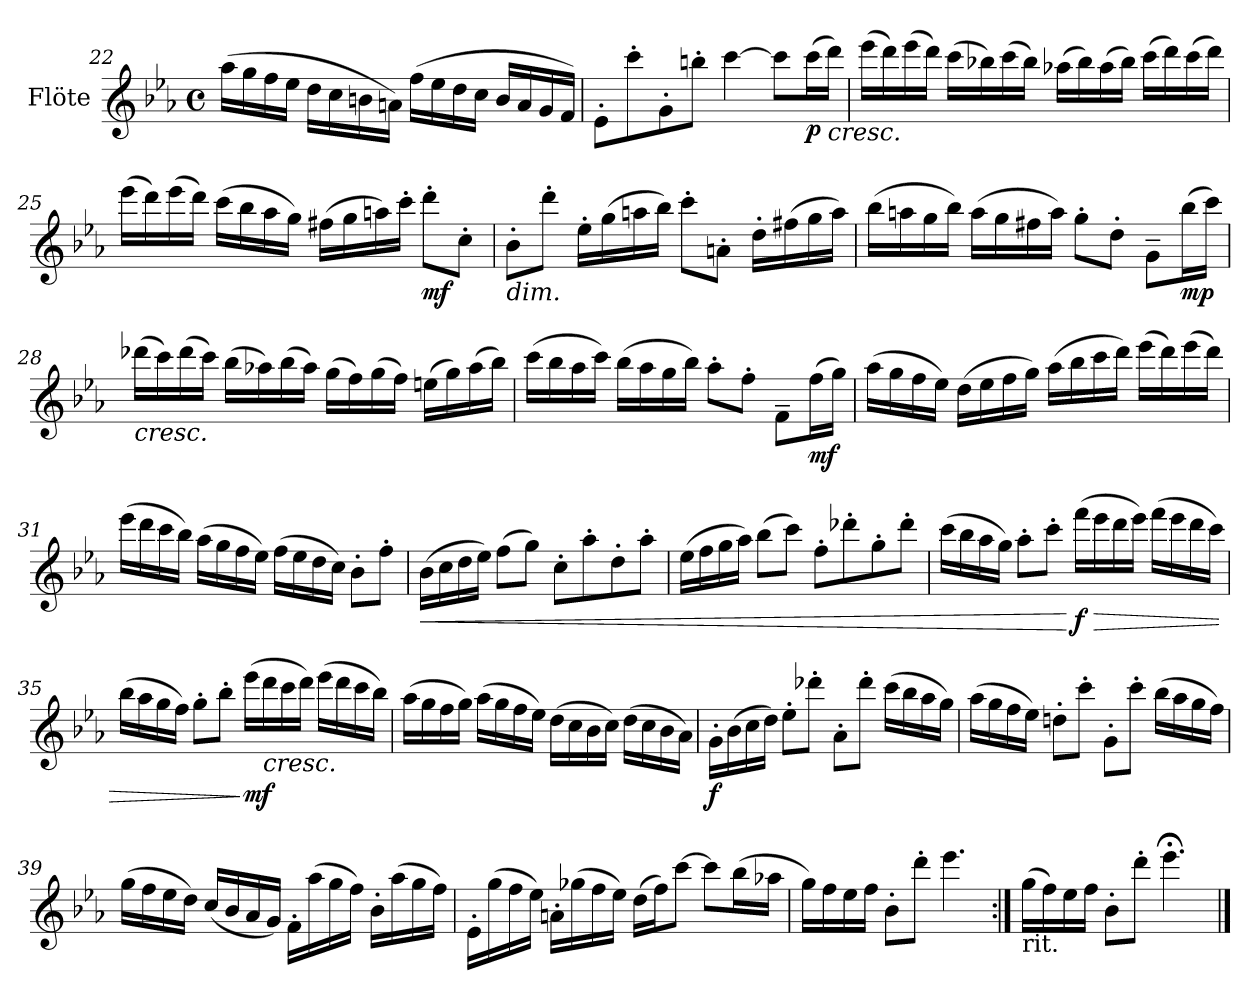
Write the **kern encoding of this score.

**kern	**dynam
*part1	*part1
*staff1	*staff1
*I"Flöte	*
*I'Fl.	*
!!LO:LB:g=z
*clefG2	*
*k[b-e-a-]	*
*M4/4	*
*met(c)	*
=22	=22
(>16aa-\LL	.
16gg\	.
16ff\	.
16ee-\JJ	.
16dd\LL	.
16cc\	.
16bn\	.
16an\JJ)	.
(>16ff\LL	.
16ee-\	.
16dd\	.
16cc\JJ	.
16b/LL	.
16a/	.
16g/	.
16f/JJ)	.
=23	=23
8e-'\L	.
8ccc'\	.
8g'\	.
8bbn'\J	.
[4ccc\	.
8ccc\L]	.
!	!LO:DY:b
(>16ccc\L	p
!LO:TX:b:i:t=cresc.	!
16ddd\JJ)	.
!!LO:LB:g=z
=24	=24
(>16eee-\LL	.
16ddd\)	.
(>16eee-\	.
16ddd\JJ)	.
(>16ccc\LL	.
16bb-X\)	.
(>16ccc\	.
16bb-\JJ)	.
(>16aa-X\LL	.
16bb-\)	.
(>16aa-\	.
16bb-\JJ)	.
(>16ccc\LL	.
16ddd\)	.
(>16ccc\	.
16ddd\JJ)	.
=25	=25
(>16eee-\LL	.
16ddd\)	.
(>16eee-\	.
16ddd\JJ)	.
(>16ccc\LL	.
16bb-\	.
16aa-\	.
16gg\JJ)	.
(>16ff#X\LL	.
16gg\	.
16aan\)	.
16ccc'\JJ	.
!	!LO:DY:b
8ddd'\L	mf
8cc'\J	.
!!LO:LB:g=z
=26	=26
!LO:TX:b:i:t=dim.	!
8b-'\L	.
8ddd'\J	.
16ee-'\LL	.
(>16gg\	.
16aan\	.
16bb-\JJ)	.
8ccc'\L	.
8an'\J	.
16dd'\LL	.
(>16ff#X\	.
16gg\	.
16aa\JJ)	.
=27	=27
(>16bb-\LL	.
16aan\	.
16gg\	.
16bb-\JJ)	.
(>16aa\LL	.
16gg\	.
16ff#X\	.
16aa\JJ)	.
8gg'\L	.
8dd'\J	.
8g~\L	.
!	!LO:DY:b
(>16bb-\L	mp
16ccc\JJ)	.
!!LO:LB:g=z
=28	=28
!LO:TX:b:i:t=cresc.	!
(>16ddd-X\LL	.
16ccc\)	.
(>16ddd-\	.
16ccc\JJ)	.
(>16bb-\LL	.
16aa-X\)	.
(>16bb-\	.
16aa-\JJ)	.
(>16gg\LL	.
16ff\)	.
(>16gg\	.
16ff\JJ)	.
(>16een\LL	.
16gg\)	.
(>16aa-\	.
16bb-\JJ)	.
=29	=29
(>16ccc\LL	.
16bb-\	.
16aa-\	.
16ccc\JJ)	.
(>16bb-\LL	.
16aa-\	.
16gg\	.
16bb-\JJ)	.
8aa-'\L	.
8ff'\J	.
8f~\L	.
!	!LO:DY:b
(>16ff\L	mf
16gg\JJ)	.
!!LO:LB:g=z
=30	=30
(>16aa-\LL	.
16gg\	.
16ff\	.
16ee-\JJ)	.
(>16dd\LL	.
16ee-\	.
16ff\	.
16gg\JJ)	.
(>16aa-\LL	.
16bb-\	.
16ccc\	.
16ddd\JJ)	.
(>16eee-\LL	.
16ddd\)	.
(>16eee-\	.
16ddd\JJ)	.
=31	=31
(>16eee-\LL	.
16ddd\	.
16ccc\	.
16bb-\JJ)	.
(>16aa-\LL	.
16gg\	.
16ff\	.
16ee-\JJ)	.
(>16ff\LL	.
16ee-\	.
16dd\	.
16cc\JJ)	.
8b-'\L	.
8ff'\J	.
!!LO:LB:g=z
=32	=32
!	!LO:HP:b
(>16b-\LL	<
16cc\	.
16dd\	.
16ee-\JJ)	.
(>8ff\L	.
8gg\J)	.
8cc'\L	.
8aa-'\	.
8dd'\	.
8aa-'\J	.
=33	=33
(>16ee-\LL	.
16ff\	.
16gg\	.
16aa-\JJ)	.
(>8bb-\L	.
8ccc\J)	.
8ff'\L	.
8ddd-X'\	.
8gg'\	.
8ddd-'\J	.
=34	=34
(>16ccc\LL	.
16bb-\	.
16aa-\	.
16gg\JJ)	.
8aa-'\L	.
8ccc'\J	.
!	!LO:DY:n=1:b
(>16fff\LL	[ f
!	!LO:HP:b
16eee-\	>
16ddd\	.
16eee-\JJ)	.
(>16fff\LL	.
16eee-\	.
16ddd\	.
16ccc\JJ)	.
!!LO:LB:g=z
=35	=35
(>16bb-\LL	.
16aa-\	.
16gg\	.
16ff\JJ)	.
8gg'\L	.
8bb-'\J	.
!	!LO:DY:n=1:b
(>16eee-\LL	] mf
!LO:TX:b:i:t=cresc.	!
16ddd\	.
16ccc\	.
16ddd\JJ)	.
(>16eee-\LL	.
16ddd\	.
16ccc\	.
16bb-\JJ)	.
=36	=36
(>16aa-\LL	.
16gg\	.
16ff\	.
16gg\JJ)	.
(>16aa-\LL	.
16gg\	.
16ff\	.
16ee-\JJ)	.
(>16dd\LL	.
16cc\	.
16b-\	.
16cc\JJ)	.
(>16dd\LL	.
16cc\	.
16b-\	.
16a-\JJ)	.
!!LO:LB:g=z
=37	=37
!	!LO:DY:b
16g'\LL	f
(>16b-\	.
16cc\	.
16dd\JJ)	.
8ee-'\L	.
8ddd-X'\J	.
8a-'\L	.
8ddd-'\J	.
(>16ccc\LL	.
16bb-\	.
16aa-\	.
16gg\JJ)	.
=38	=38
(>16aa-\LL	.
16gg\	.
16ff\	.
16ee-\JJ)	.
8ddn'\L	.
8ccc'\J	.
8g'\L	.
8ccc'\J	.
(>16bb-\LL	.
16aa-\	.
16gg\	.
16ff\JJ)	.
=39	=39
(>16gg\LL	.
16ff\	.
16ee-\	.
16dd\JJ)	.
(<16cc/LL	.
16b-/	.
16a-/	.
16g/JJ)	.
16f'\LL	.
(>16aa-\	.
16gg\	.
16ff\JJ)	.
16b-'\LL	.
(>16aa-\	.
16gg\	.
16ff\JJ)	.
!!LO:LB:g=z
=40	=40
16e-'\LL	.
(>16gg\	.
16ff\	.
16ee-\JJ)	.
16an'\LL	.
(>16gg-X\	.
16ff\	.
16ee-\JJ)	.
(>16dd\LL	.
16ff\J)	.
[8ccc\J	.
8ccc\L]	.
(>16bb-\L	.
16aa-X\JJ	.
=41	=41
16gg\LL)	.
16ff\	.
16ee-\	.
16ff\JJ	.
8b-'\L	.
8ddd'\J	.
4.eee-\	.
=42:|!	=42:|!
*MM86	*
!LO:TX:b:t=rit.	!
(>16gg\LL	.
16ff\)	.
*MM76	*
16ee-\	.
16ff\JJ	.
*MM65	*
8b-'\L	.
8ddd'\J	.
*MM55	*
4.eee-;<\	.
==	==
*-	*-
